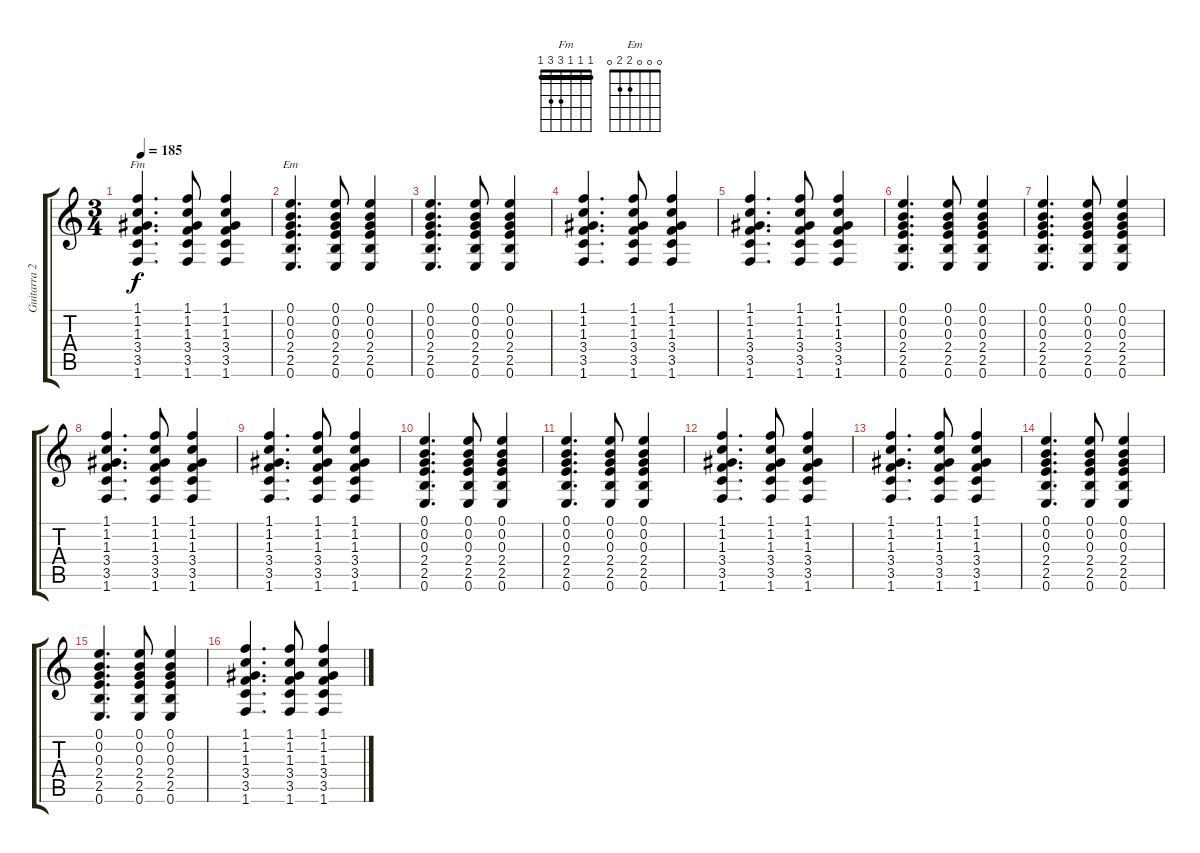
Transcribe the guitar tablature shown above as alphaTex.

\track ("Guitarra 2" "Guitarra 2") {instrument acousticguitarnylon}
\staff {score tabs}
\tuning (E4 B3 G3 D3 A2 E2) {hide}
\chord ("Fm" 1 1 1 3 3 1) {barre 1}
\chord ("Em" 0 0 0 2 2 0)
\ts (3 4)
\tempo 185
\clef g2
\ks c
(1.1 1.2 1.3 3.4 3.5 1.6).4{d ch "Fm" dy f} (1.1 1.2 1.3 3.4 3.5 1.6).8 (1.1 1.2 1.3 3.4 3.5 1.6).4 |
(0.1 0.2 0.3 2.4 2.5 0.6).4{d ch "Em"} (0.1 0.2 0.3 2.4 2.5 0.6).8 (0.1 0.2 0.3 2.4 2.5 0.6).4 |
(0.1 0.2 0.3 2.4 2.5 0.6).4{d} (0.1 0.2 0.3 2.4 2.5 0.6).8 (0.1 0.2 0.3 2.4 2.5 0.6).4 |
(1.1 1.2 1.3 3.4 3.5 1.6).4{d} (1.1 1.2 1.3 3.4 3.5 1.6).8 (1.1 1.2 1.3 3.4 3.5 1.6).4 |
(1.1 1.2 1.3 3.4 3.5 1.6).4{d} (1.1 1.2 1.3 3.4 3.5 1.6).8 (1.1 1.2 1.3 3.4 3.5 1.6).4 |
(0.1 0.2 0.3 2.4 2.5 0.6).4{d} (0.1 0.2 0.3 2.4 2.5 0.6).8 (0.1 0.2 0.3 2.4 2.5 0.6).4 |
(0.1 0.2 0.3 2.4 2.5 0.6).4{d} (0.1 0.2 0.3 2.4 2.5 0.6).8 (0.1 0.2 0.3 2.4 2.5 0.6).4 |
(1.1 1.2 1.3 3.4 3.5 1.6).4{d} (1.1 1.2 1.3 3.4 3.5 1.6).8 (1.1 1.2 1.3 3.4 3.5 1.6).4 |
(1.1 1.2 1.3 3.4 3.5 1.6).4{d} (1.1 1.2 1.3 3.4 3.5 1.6).8 (1.1 1.2 1.3 3.4 3.5 1.6).4 |
(0.1 0.2 0.3 2.4 2.5 0.6).4{d} (0.1 0.2 0.3 2.4 2.5 0.6).8 (0.1 0.2 0.3 2.4 2.5 0.6).4 |
(0.1 0.2 0.3 2.4 2.5 0.6).4{d} (0.1 0.2 0.3 2.4 2.5 0.6).8 (0.1 0.2 0.3 2.4 2.5 0.6).4 |
(1.1 1.2 1.3 3.4 3.5 1.6).4{d} (1.1 1.2 1.3 3.4 3.5 1.6).8 (1.1 1.2 1.3 3.4 3.5 1.6).4 |
(1.1 1.2 1.3 3.4 3.5 1.6).4{d} (1.1 1.2 1.3 3.4 3.5 1.6).8 (1.1 1.2 1.3 3.4 3.5 1.6).4 |
(0.1 0.2 0.3 2.4 2.5 0.6).4{d} (0.1 0.2 0.3 2.4 2.5 0.6).8 (0.1 0.2 0.3 2.4 2.5 0.6).4 |
(0.1 0.2 0.3 2.4 2.5 0.6).4{d} (0.1 0.2 0.3 2.4 2.5 0.6).8 (0.1 0.2 0.3 2.4 2.5 0.6).4 |
(1.1 1.2 1.3 3.4 3.5 1.6).4{d} (1.1 1.2 1.3 3.4 3.5 1.6).8 (1.1 1.2 1.3 3.4 3.5 1.6).4
